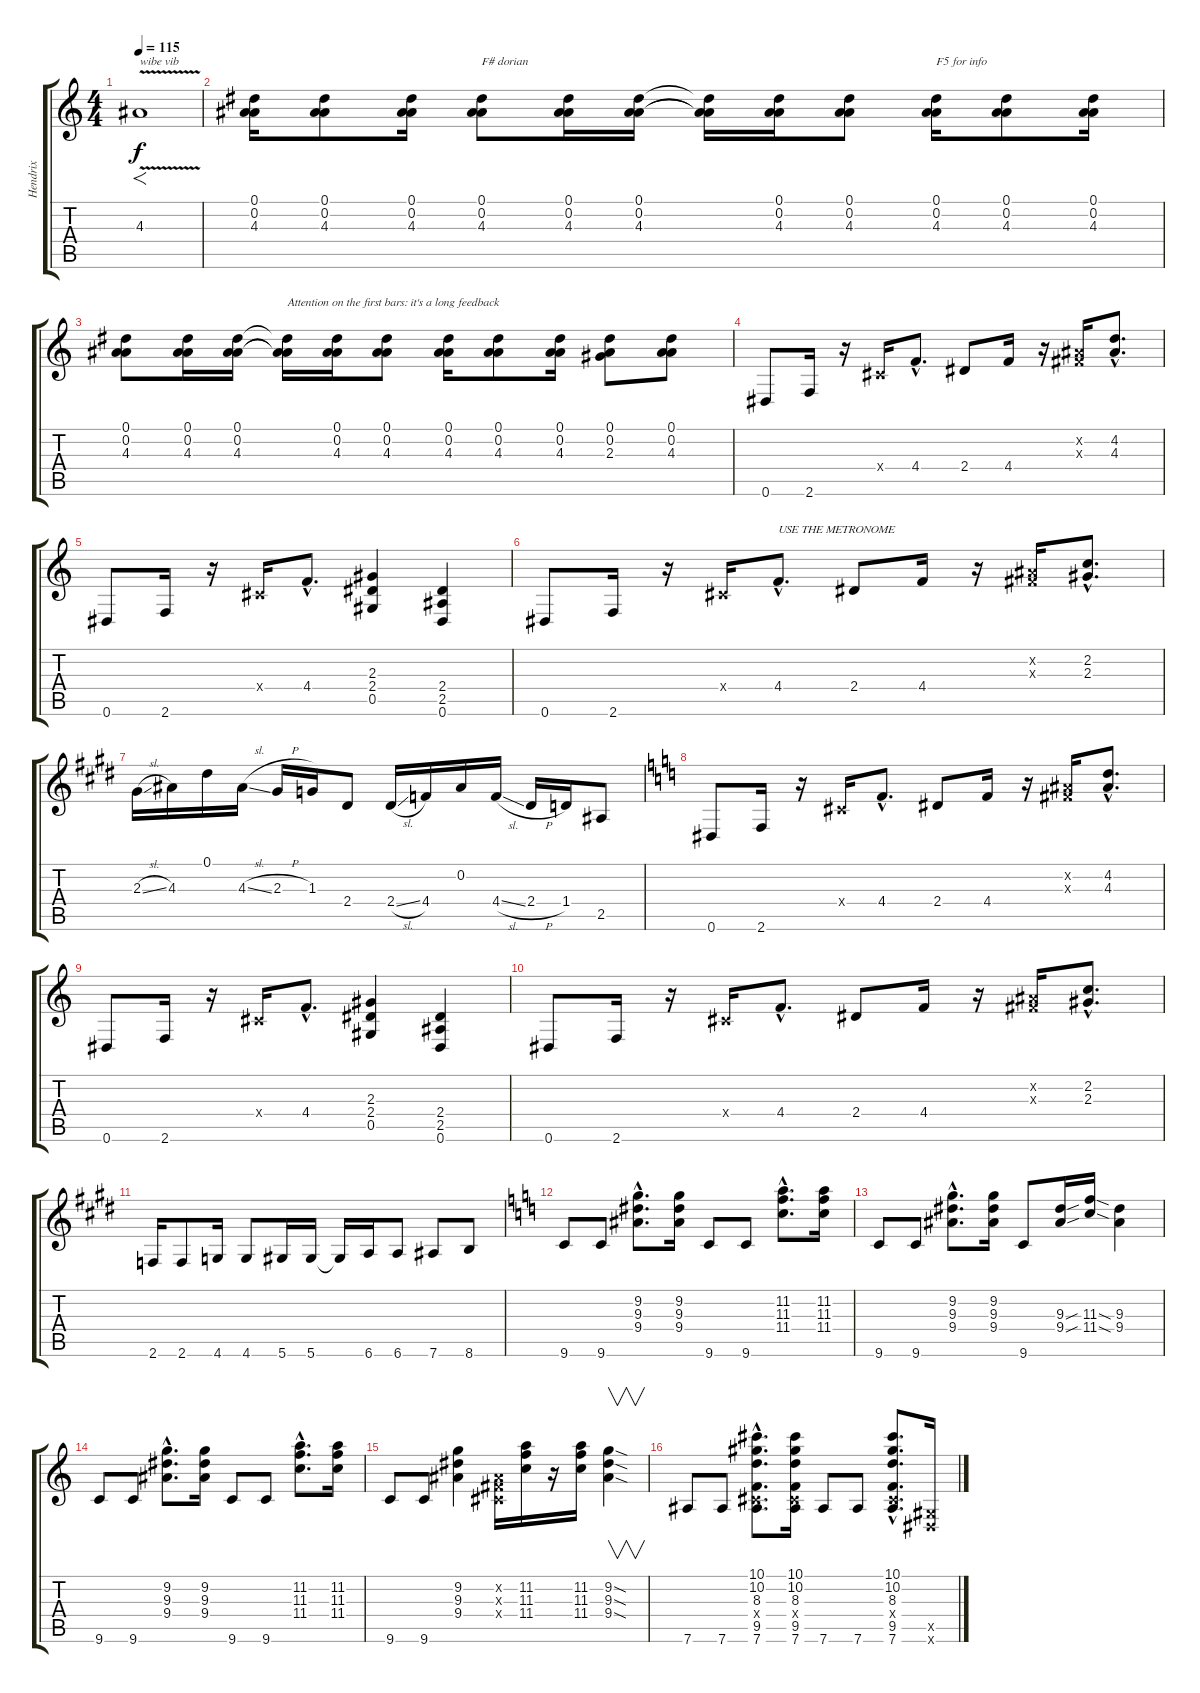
\track ("Hendrix" "Hendrix") {instrument overdrivenguitar}
\staff {score tabs}
\tuning (Eb4 Bb3 Gb3 Db3 Ab2 Eb2) {hide}
\ts (4 4)
\tempo 115
\clef g2
\ks c
4.3{v}.1{f txt "wibe vib" dy f instrument overdrivenguitar} |
(0.1 0.2 4.3).16 (0.1 0.2 4.3).8 (0.1 0.2 4.3).16 (0.1 0.2 4.3).8{txt "F# dorian"} (0.1 0.2 4.3).16 (0.1 0.2 4.3).16 (0.1{t} 0.2{t} 4.3{t}).16 (0.1 0.2 4.3).16 (0.1 0.2 4.3).8 (0.1 0.2 4.3).16{txt "F5 for info"} (0.1 0.2 4.3).8 (0.1 0.2 4.3).16 |
(0.1 0.2 4.3).8 (0.1 0.2 4.3).16 (0.1 0.2 4.3).16 (0.1{t} 0.2{t} 4.3{t}).16{txt "Attention on the first bars: it's a long feedback"} (0.1 0.2 4.3).16 (0.1 0.2 4.3).8 (0.1 0.2 4.3).16 (0.1 0.2 4.3).8 (0.1 0.2 4.3).16 (0.1 0.2 2.3).8 (0.1 0.2 4.3).8 |
0.6.8 2.6.16 r.16 0.4{x}.16 4.4{hac}.8{d} 2.4.8 4.4.16 r.16 (0.2{x} 0.3{x}).16 (4.2{hac} 4.3{hac}).8{d} |
0.6.8 2.6.16 r.16 0.4{x}.16 4.4{hac}.8{d} (2.3 2.4 0.5).4 (2.4 2.5 0.6).4 |
0.6.8 2.6.16 r.16 0.4{x}.16 4.4{hac}.8{d txt "USE THE METRONOME"} 2.4.8 4.4.16 r.16 (0.2{x} 0.3{x}).16 (2.2{hac} 2.3{hac}).8{d} |
\ks e
2.3{sl}.16 4.3.16 0.1.16 4.3{sl}.16 2.3{h}.16 1.3.16 2.4.8 2.4{sl}.16 4.4.16 0.2.16 4.4{sl}.16 2.4{h}.16 1.4.16 2.5.8 |
\ks c
0.6.8 2.6.16 r.16 0.4{x}.16 4.4{hac}.8{d} 2.4.8 4.4.16 r.16 (0.2{x} 0.3{x}).16 (4.2{hac} 4.3{hac}).8{d} |
0.6.8 2.6.16 r.16 0.4{x}.16 4.4{hac}.8{d} (2.3 2.4 0.5).4 (2.4 2.5 0.6).4 |
0.6.8 2.6.16 r.16 0.4{x}.16 4.4{hac}.8{d} 2.4.8 4.4.16 r.16 (0.2{x} 0.3{x}).16 (2.2{hac} 2.3{hac}).8{d} |
\ks e
2.6.16 2.6.8 4.6.16 4.6.8 5.6.16 5.6.16 5.6{t}.16 6.6.16 6.6.8 7.6.8 8.6.8 |
\ks c
9.6.8 9.6.8 (9.2{hac} 9.3{hac} 9.4{hac}).8{d} (9.2 9.3 9.4).16 9.6.8 9.6.8 (11.2{hac} 11.3{hac} 11.4{hac}).8{d} (11.2 11.3 11.4).16 |
9.6.8 9.6.8 (9.2{hac} 9.3{hac} 9.4{hac}).8{d} (9.2 9.3 9.4).16 9.6.8 (9.3{sou} 9.4{sou}).16 (11.3{sod} 11.4{sod}).16 (9.3 9.4).4 |
9.6.8 9.6.8 (9.2{hac} 9.3{hac} 9.4{hac}).8{d} (9.2 9.3 9.4).16 9.6.8 9.6.8 (11.2{hac} 11.3{hac} 11.4{hac}).8{d} (11.2 11.3 11.4).16 |
9.6.8 9.6.8 (9.2 9.3 9.4).4 (0.2{x} 0.3{x} 0.4{x}).16 (11.2 11.3 11.4).16 r.16 (11.2 11.3 11.4).16 (9.2{sod} 9.3{sod} 9.4{sod}).4{v} |
7.6.8 7.6.8 (10.1{hac} 10.2{hac} 8.3{hac} 0.4{hac x} 9.5{hac} 7.6{hac}).8{d} (10.1 10.2 8.3 0.4{x} 9.5 7.6).16 7.6.8 7.6.8 (10.1{hac} 10.2{hac} 8.3{hac} 0.4{hac x} 9.5{hac} 7.6{hac}).8{d} (0.5{x} 0.6{x}).16
